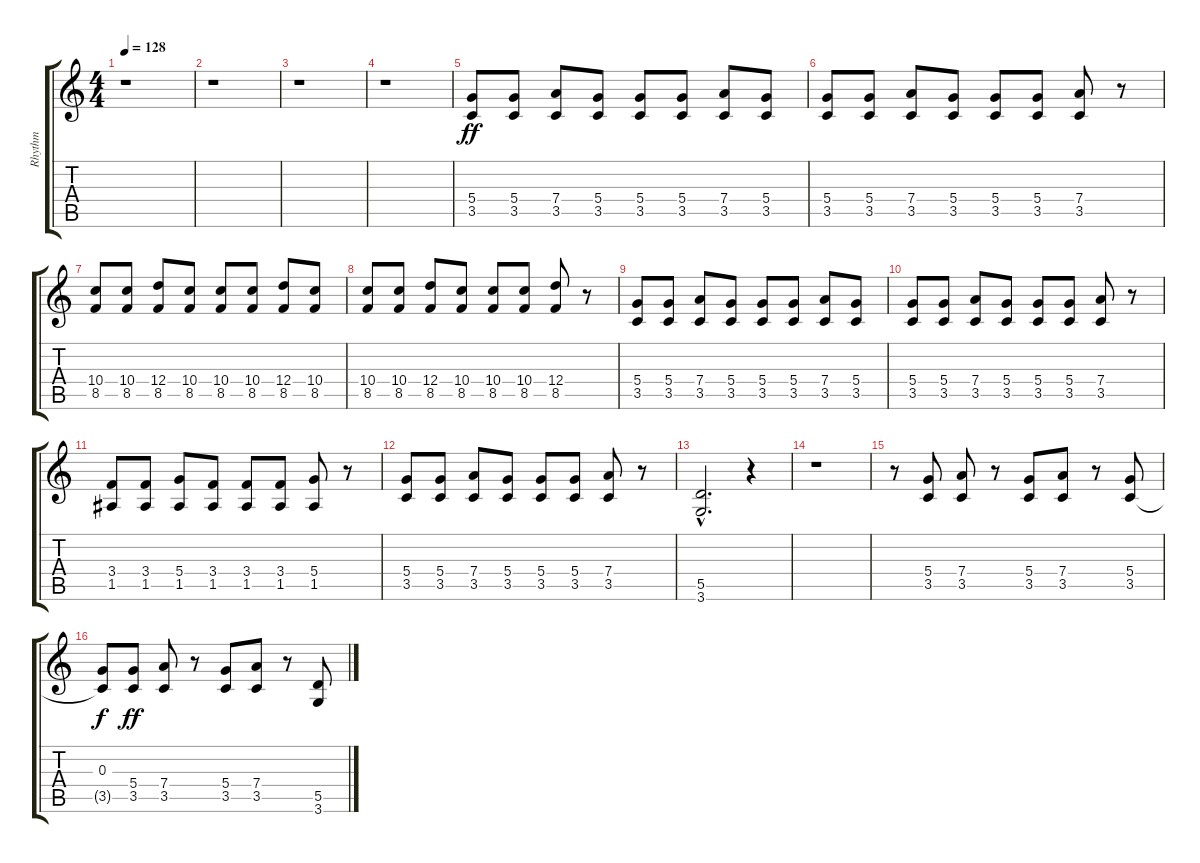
\track ("Rhythm" "Rhythm") {instrument distortionguitar}
\staff {score tabs}
\tuning (E4 B3 G3 D3 A2 E2) {hide}
\ts (4 4)
\tempo 128
\clef g2
\ks c
r.1{dy ff} |
r.1 |
r.1 |
r.1 |
(5.4 3.5).8 (5.4 3.5).8 (7.4 3.5).8 (5.4 3.5).8 (5.4 3.5).8 (5.4 3.5).8 (7.4 3.5).8 (5.4 3.5).8 |
(5.4 3.5).8 (5.4 3.5).8 (7.4 3.5).8 (5.4 3.5).8 (5.4 3.5).8 (5.4 3.5).8 (7.4 3.5).8 r.8 |
(10.4 8.5).8 (10.4 8.5).8 (12.4 8.5).8 (10.4 8.5).8 (10.4 8.5).8 (10.4 8.5).8 (12.4 8.5).8 (10.4 8.5).8 |
(10.4 8.5).8 (10.4 8.5).8 (12.4 8.5).8 (10.4 8.5).8 (10.4 8.5).8 (10.4 8.5).8 (12.4 8.5).8 r.8 |
(5.4 3.5).8 (5.4 3.5).8 (7.4 3.5).8 (5.4 3.5).8 (5.4 3.5).8 (5.4 3.5).8 (7.4 3.5).8 (5.4 3.5).8 |
(5.4 3.5).8 (5.4 3.5).8 (7.4 3.5).8 (5.4 3.5).8 (5.4 3.5).8 (5.4 3.5).8 (7.4 3.5).8 r.8 |
(3.4 1.5).8 (3.4 1.5).8 (5.4 1.5).8 (3.4 1.5).8 (3.4 1.5).8 (3.4 1.5).8 (5.4 1.5).8 r.8 |
(5.4 3.5).8 (5.4 3.5).8 (7.4 3.5).8 (5.4 3.5).8 (5.4 3.5).8 (5.4 3.5).8 (7.4 3.5).8 r.8 |
(5.5{hac} 3.6{hac}).2{d} r.4 |
r.1 |
r.8 (5.4 3.5).8 (7.4 3.5).8 r.8 (5.4 3.5).8 (7.4 3.5).8 r.8 (5.4 3.5).8 |
(0.3 3.5{t}).8{dy f} (5.4 3.5).8{dy ff} (7.4 3.5).8 r.8 (5.4 3.5).8 (7.4 3.5).8 r.8 (5.5 3.6).8
